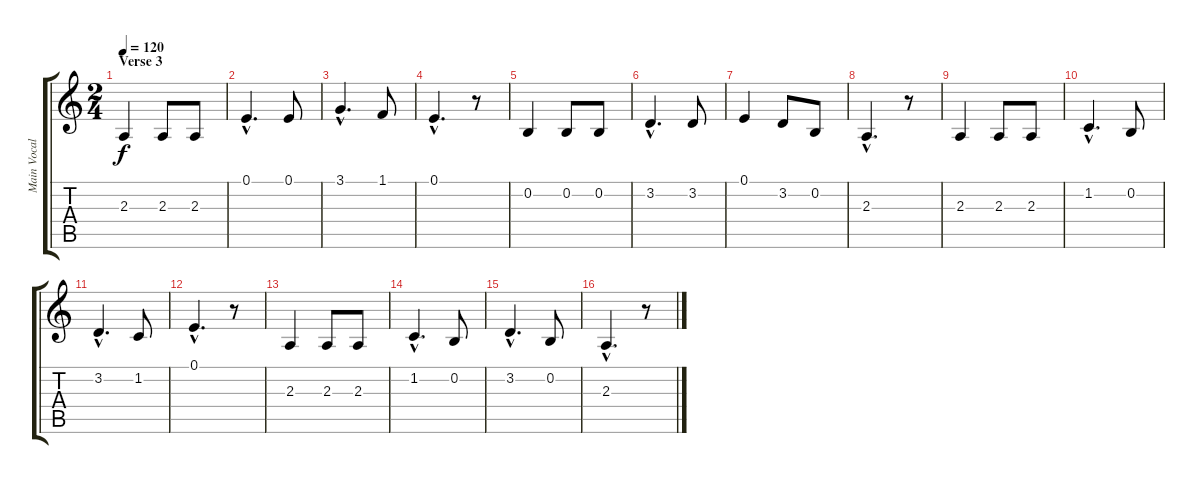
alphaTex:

\track ("Main Vocal" "Main Vocal") {instrument trumpet}
\staff {score tabs}
\tuning (E4 B3 G3 D3 A2 E2) {hide}
\ts (2 4)
\section ("" "Verse 3")
\tempo 120
\clef g2
\ks c
2.3.4{dy f} 2.3.8 2.3.8 |
0.1{hac}.4{d} 0.1.8 |
3.1{hac}.4{d} 1.1.8 |
0.1{hac}.4{d} r.8 |
0.2.4 0.2.8 0.2.8 |
3.2{hac}.4{d} 3.2.8 |
0.1.4 3.2.8 0.2.8 |
2.3{hac}.4{d} r.8 |
2.3.4 2.3.8 2.3.8 |
1.2{hac}.4{d} 0.2.8 |
3.2{hac}.4{d} 1.2.8 |
0.1{hac}.4{d} r.8 |
2.3.4 2.3.8 2.3.8 |
1.2{hac}.4{d} 0.2.8 |
3.2{hac}.4{d} 0.2.8 |
2.3{hac}.4{d} r.8
